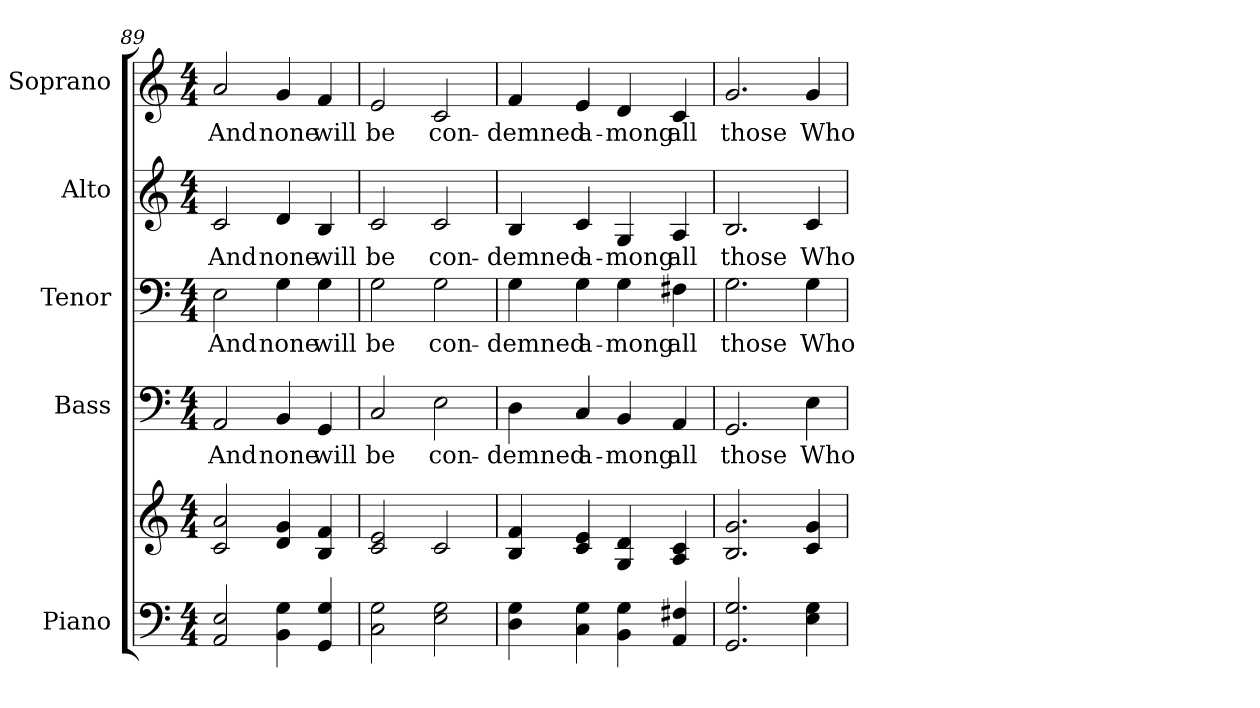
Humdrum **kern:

**kern	**kern	**kern	**text	**kern	**text	**kern	**text	**kern	**text
*part5	*part5	*part4	*part4	*part3	*part3	*part2	*part2	*part1	*part1
*staff6	*staff5	*staff4	*staff4	*staff3	*staff3	*staff2	*staff2	*staff1	*staff1
*I"Piano	*	*I"Bass	*	*I"Tenor	*	*I"Alto	*	*I"Soprano	*
*I'Pno.	*	*I'B.	*	*I'T.	*	*I'A.	*	*I'S.	*
!!LO:PB:g=z
*clefF4	*clefG2	*clefF4	*	*clefF4	*	*clefG2	*	*clefG2	*
*k[]	*k[]	*k[]	*	*k[]	*	*k[]	*	*k[]	*
*C:	*C:	*C:	*	*C:	*	*C:	*	*C:	*
*M4/4	*M4/4	*M4/4	*	*M4/4	*	*M4/4	*	*M4/4	*
=89	=89	=89	=89	=89	=89	=89	=89	=89	=89
!	!	!	!LO:LY:b:color=#000000	!	!	!	!	!	!
!	!	!	!	!	!LO:LY:b:color=#000000	!	!	!	!
!	!	!	!	!	!	!	!LO:LY:b:color=#000000	!	!
!	!	!	!	!	!	!	!	!	!LO:LY:b:color=#000000
2AAi/ 2Ei	2ci/ 2ai	2AAi/	And	2Ei\	And	2ci/	And	2ai/	And
!	!	!	!LO:LY:b:color=#000000	!	!	!	!	!	!
!	!	!	!	!	!LO:LY:b:color=#000000	!	!	!	!
!	!	!	!	!	!	!	!LO:LY:b:color=#000000	!	!
!	!	!	!	!	!	!	!	!	!LO:LY:b:color=#000000
4BBi\ 4Gi	4di/ 4gi	4BBi/	none	4Gi\	none	4di/	none	4gi/	none
!	!	!	!LO:LY:b:color=#000000	!	!	!	!	!	!
!	!	!	!	!	!LO:LY:b:color=#000000	!	!	!	!
!	!	!	!	!	!	!	!LO:LY:b:color=#000000	!	!
!	!	!	!	!	!	!	!	!	!LO:LY:b:color=#000000
4GGi/ 4Gi	4Bi/ 4fi	4GGi/	will	4Gi\	will	4Bi/	will	4fi/	will
=90	=90	=90	=90	=90	=90	=90	=90	=90	=90
!	!	!	!LO:LY:b:color=#000000	!	!	!	!	!	!
!	!	!	!	!	!LO:LY:b:color=#000000	!	!	!	!
!	!	!	!	!	!	!	!LO:LY:b:color=#000000	!	!
!	!	!	!	!	!	!	!	!	!LO:LY:b:color=#000000
2Ci\ 2Gi	2ci/ 2ei	2Ci/	be	2Gi\	be	2ci/	be	2ei/	be
!	!	!	!LO:LY:b:color=#000000	!	!	!	!	!	!
!	!	!	!	!	!LO:LY:b:color=#000000	!	!	!	!
!	!	!	!	!	!	!	!LO:LY:b:color=#000000	!	!
!	!	!	!	!	!	!	!	!	!LO:LY:b:color=#000000
2Ei\ 2Gi	2ci/	2Ei\	con-	2Gi\	con-	2ci/	con-	2ci/	con-
=91	=91	=91	=91	=91	=91	=91	=91	=91	=91
!	!	!	!LO:LY:b:color=#000000	!	!	!	!	!	!
!	!	!	!	!	!LO:LY:b:color=#000000	!	!	!	!
!	!	!	!	!	!	!	!LO:LY:b:color=#000000	!	!
!	!	!	!	!	!	!	!	!	!LO:LY:b:color=#000000
4Di\ 4Gi	4Bi/ 4fi	4Di\	-demned	4Gi\	-demned	4Bi/	-demned	4fi/	-demned
!	!	!	!LO:LY:b:color=#000000	!	!	!	!	!	!
!	!	!	!	!	!LO:LY:b:color=#000000	!	!	!	!
!	!	!	!	!	!	!	!LO:LY:b:color=#000000	!	!
!	!	!	!	!	!	!	!	!	!LO:LY:b:color=#000000
4Ci\ 4Gi	4ci/ 4ei	4Ci/	a-	4Gi\	a-	4ci/	a-	4ei/	a-
!	!	!	!LO:LY:b:color=#000000	!	!	!	!	!	!
!	!	!	!	!	!LO:LY:b:color=#000000	!	!	!	!
!	!	!	!	!	!	!	!LO:LY:b:color=#000000	!	!
!	!	!	!	!	!	!	!	!	!LO:LY:b:color=#000000
4BBi\ 4Gi	4Gi/ 4di	4BBi/	-mong	4Gi\	-mong	4Gi/	-mong	4di/	-mong
!	!	!	!LO:LY:b:color=#000000	!	!	!	!	!	!
!	!	!	!	!	!LO:LY:b:color=#000000	!	!	!	!
!	!	!	!	!	!	!	!LO:LY:b:color=#000000	!	!
!	!	!	!	!	!	!	!	!	!LO:LY:b:color=#000000
4AAi/ 4F#Xi	4Ai/ 4ci	4AAi/	all	4F#Xi\	all	4Ai/	all	4ci/	all
=92	=92	=92	=92	=92	=92	=92	=92	=92	=92
!	!	!	!LO:LY:b:color=#000000	!	!	!	!	!	!
!	!	!	!	!	!LO:LY:b:color=#000000	!	!	!	!
!	!	!	!	!	!	!	!LO:LY:b:color=#000000	!	!
!	!	!	!	!	!	!	!	!	!LO:LY:b:color=#000000
2.GGi/ 2.Gi	2.Bi/ 2.gi	2.GGi/	those	2.Gi\	those	2.Bi/	those	2.gi/	those
!	!	!	!LO:LY:b:color=#000000	!	!	!	!	!	!
!	!	!	!	!	!LO:LY:b:color=#000000	!	!	!	!
!	!	!	!	!	!	!	!LO:LY:b:color=#000000	!	!
!	!	!	!	!	!	!	!	!	!LO:LY:b:color=#000000
4Ei\ 4Gi	4ci/ 4gi	4Ei\	Who	4Gi\	Who	4ci/	Who	4gi/	Who
=	=	=	=	=	=	=	=	=	=
*-	*-	*-	*-	*-	*-	*-	*-	*-	*-
